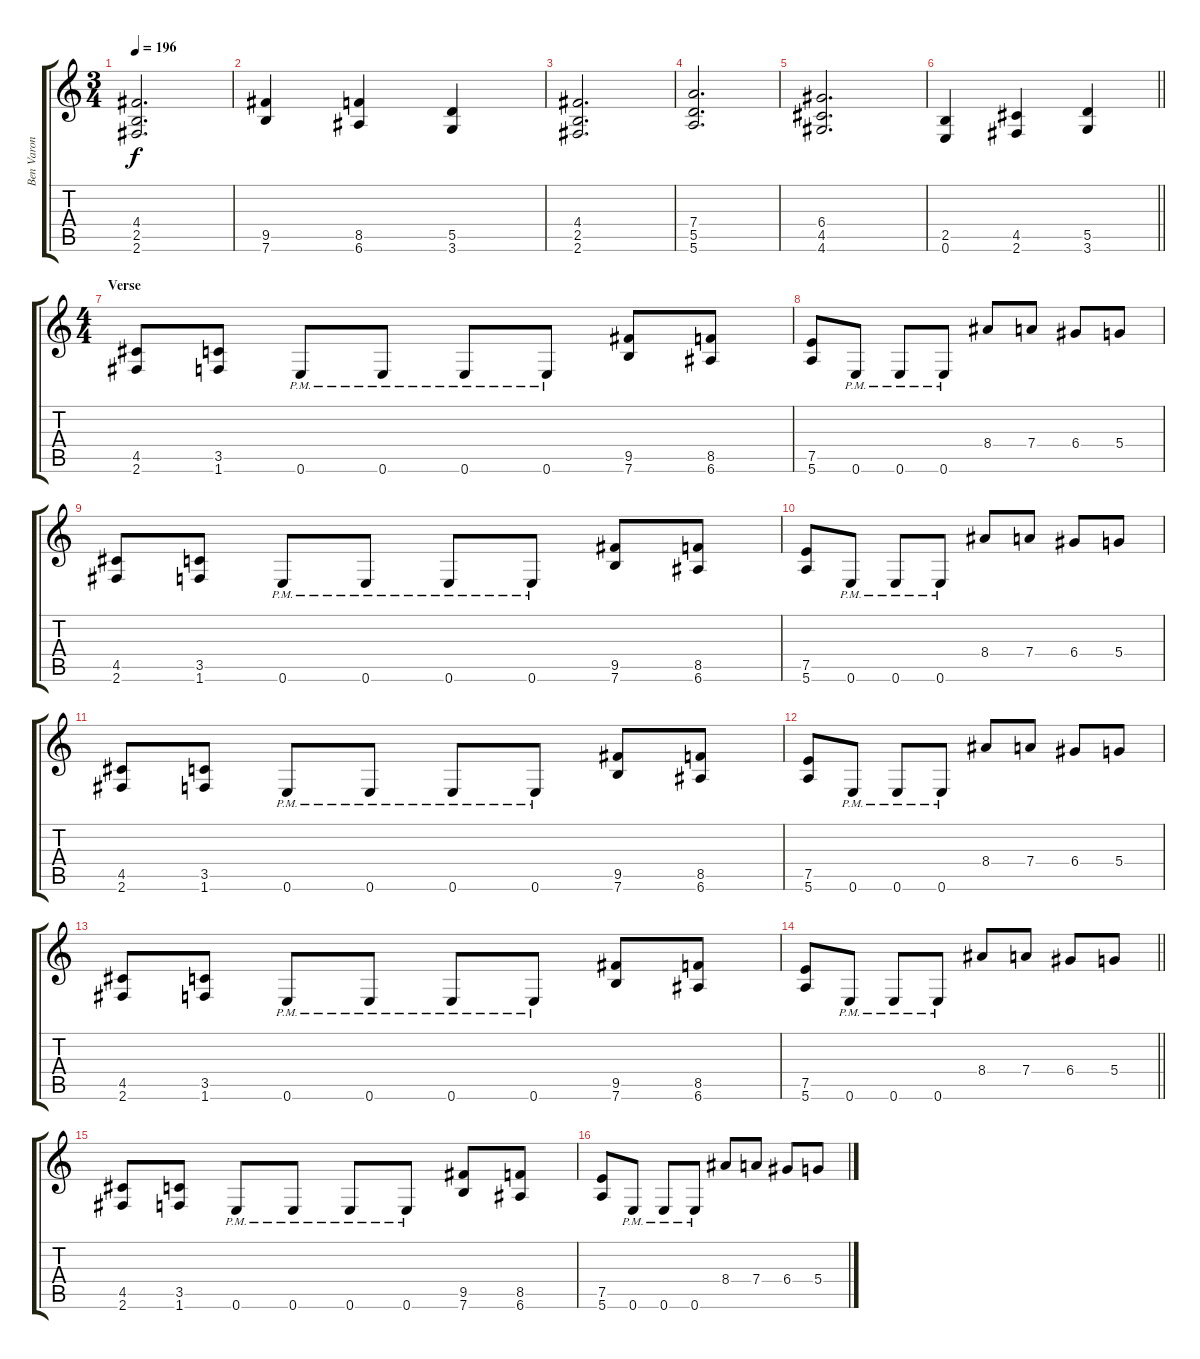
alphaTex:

\track ("Ben Varon" "Ben Varon") {instrument distortionguitar}
\staff {score tabs}
\tuning (E4 B3 G3 D3 A2 E2) {hide}
\ts (3 4)
\tempo 196
\clef g2
\ks c
(4.4{t} 2.5{t} 2.6{t}).2{d dy f} |
(9.5 7.6).4 (8.5 6.6).4 (5.5 3.6).4 |
(4.4 2.5 2.6).2{d} |
(7.4 5.5 5.6).2{d} |
(6.4 4.5 4.6).2{d} |
\barLineRight lightlight
(2.5 0.6).4 (4.5 2.6).4 (5.5 3.6).4 |
\ts (4 4)
\section ("" "Verse")
(4.5 2.6).8 (3.5 1.6).8 0.6{pm}.8 0.6{pm}.8 0.6{pm}.8 0.6{pm}.8 (9.5 7.6).8 (8.5 6.6).8 |
(7.5 5.6).8 0.6{pm}.8 0.6{pm}.8 0.6{pm}.8 8.4.8 7.4.8 6.4.8 5.4.8 |
(4.5 2.6).8 (3.5 1.6).8 0.6{pm}.8 0.6{pm}.8 0.6{pm}.8 0.6{pm}.8 (9.5 7.6).8 (8.5 6.6).8 |
(7.5 5.6).8 0.6{pm}.8 0.6{pm}.8 0.6{pm}.8 8.4.8 7.4.8 6.4.8 5.4.8 |
(4.5 2.6).8 (3.5 1.6).8 0.6{pm}.8 0.6{pm}.8 0.6{pm}.8 0.6{pm}.8 (9.5 7.6).8 (8.5 6.6).8 |
(7.5 5.6).8 0.6{pm}.8 0.6{pm}.8 0.6{pm}.8 8.4.8 7.4.8 6.4.8 5.4.8 |
(4.5 2.6).8 (3.5 1.6).8 0.6{pm}.8 0.6{pm}.8 0.6{pm}.8 0.6{pm}.8 (9.5 7.6).8 (8.5 6.6).8 |
\barLineRight lightlight
(7.5 5.6).8 0.6{pm}.8 0.6{pm}.8 0.6{pm}.8 8.4.8 7.4.8 6.4.8 5.4.8 |
(4.5 2.6).8 (3.5 1.6).8 0.6{pm}.8 0.6{pm}.8 0.6{pm}.8 0.6{pm}.8 (9.5 7.6).8 (8.5 6.6).8 |
(7.5 5.6).8 0.6{pm}.8 0.6{pm}.8 0.6{pm}.8 8.4.8 7.4.8 6.4.8 5.4.8
